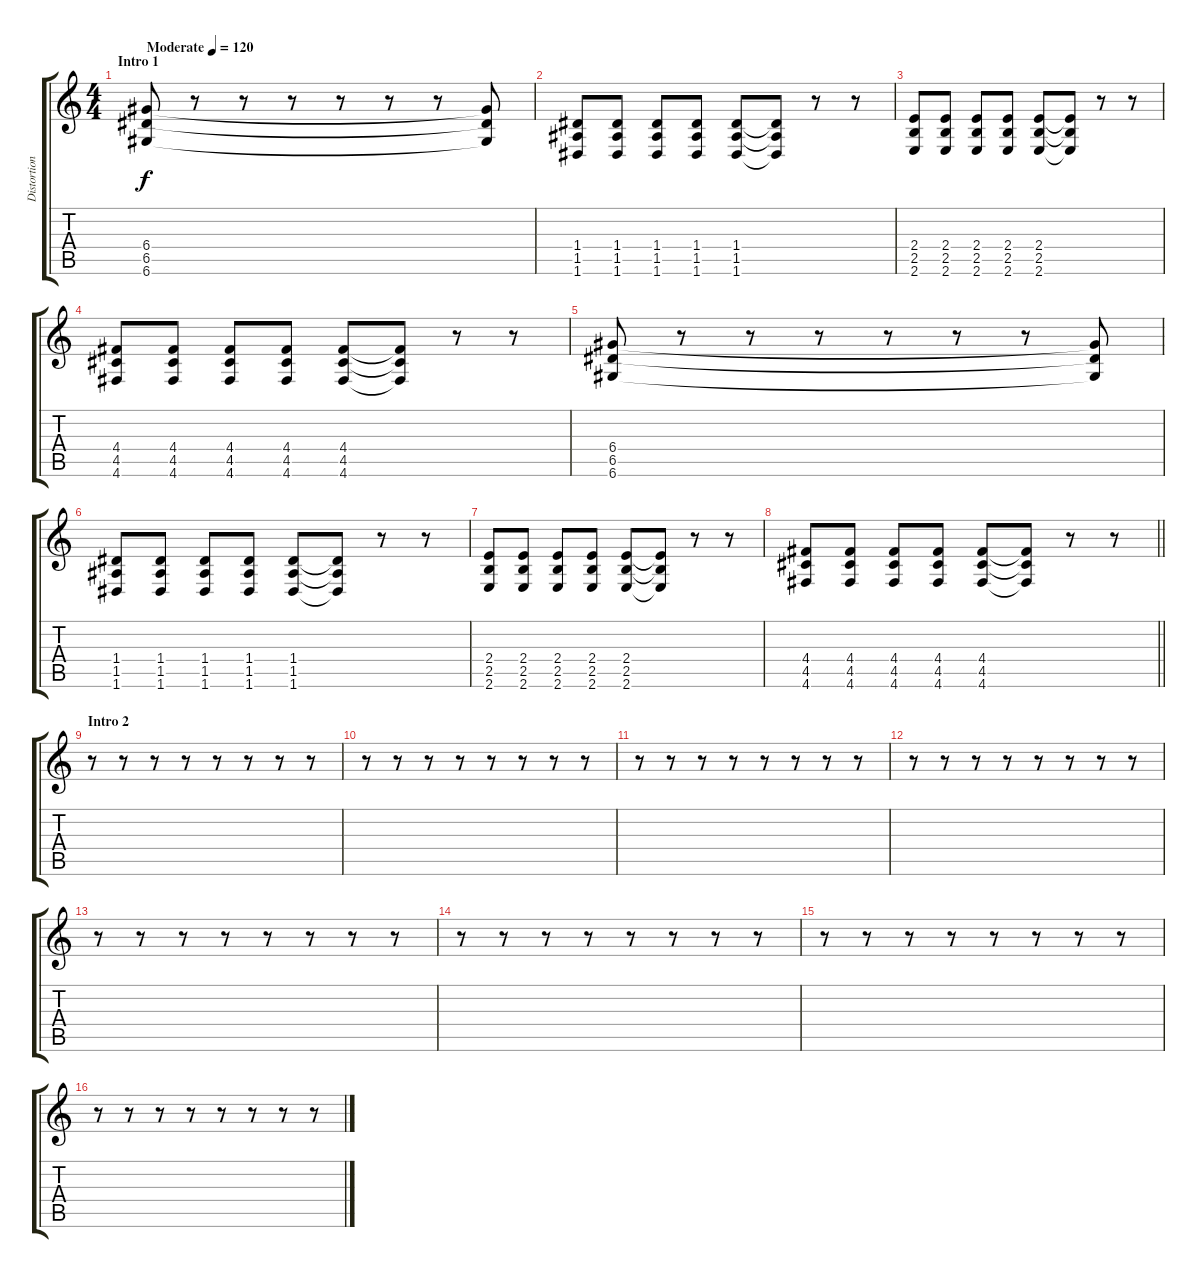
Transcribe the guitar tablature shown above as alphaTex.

\track ("Distortion 1" "Distortion") {instrument distortionguitar}
\staff {score tabs}
\tuning (E4 B3 G3 D3 A2 D2) {hide}
\ts (4 4)
\section ("" "Intro 1")
\tempo (120 "Moderate")
\tempo 148
\tempo (120 "Moderate")
\clef g2
\ks c
(6.4 6.5 6.6).8{dy f instrument distortionguitar} r.8 r.8 r.8 r.8 r.8 r.8 (6.4{t} 6.5{t} 6.6{t}).8 |
(1.4 1.5 1.6).8 (1.4 1.5 1.6).8 (1.4 1.5 1.6).8 (1.4 1.5 1.6).8 (1.4 1.5 1.6).8 (1.4{t} 1.5{t} 1.6{t}).8 r.8 r.8 |
(2.4 2.5 2.6).8 (2.4 2.5 2.6).8 (2.4 2.5 2.6).8 (2.4 2.5 2.6).8 (2.4 2.5 2.6).8 (2.4{t} 2.5{t} 2.6{t}).8 r.8 r.8 |
(4.4 4.5 4.6).8 (4.4 4.5 4.6).8 (4.4 4.5 4.6).8 (4.4 4.5 4.6).8 (4.4 4.5 4.6).8 (4.4{t} 4.5{t} 4.6{t}).8 r.8 r.8 |
(6.4 6.5 6.6).8 r.8 r.8 r.8 r.8 r.8 r.8 (6.4{t} 6.5{t} 6.6{t}).8 |
(1.4 1.5 1.6).8 (1.4 1.5 1.6).8 (1.4 1.5 1.6).8 (1.4 1.5 1.6).8 (1.4 1.5 1.6).8 (1.4{t} 1.5{t} 1.6{t}).8 r.8 r.8 |
(2.4 2.5 2.6).8 (2.4 2.5 2.6).8 (2.4 2.5 2.6).8 (2.4 2.5 2.6).8 (2.4 2.5 2.6).8 (2.4{t} 2.5{t} 2.6{t}).8 r.8 r.8 |
\barLineRight lightlight
(4.4 4.5 4.6).8 (4.4 4.5 4.6).8 (4.4 4.5 4.6).8 (4.4 4.5 4.6).8 (4.4 4.5 4.6).8 (4.4{t} 4.5{t} 4.6{t}).8 r.8 r.8 |
\section ("" "Intro 2")
r.8 r.8 r.8 r.8 r.8 r.8 r.8 r.8 |
r.8 r.8 r.8 r.8 r.8 r.8 r.8 r.8 |
r.8 r.8 r.8 r.8 r.8 r.8 r.8 r.8 |
r.8 r.8 r.8 r.8 r.8 r.8 r.8 r.8 |
r.8 r.8 r.8 r.8 r.8 r.8 r.8 r.8 |
r.8 r.8 r.8 r.8 r.8 r.8 r.8 r.8 |
r.8 r.8 r.8 r.8 r.8 r.8 r.8 r.8 |
r.8 r.8 r.8 r.8 r.8 r.8 r.8 r.8
